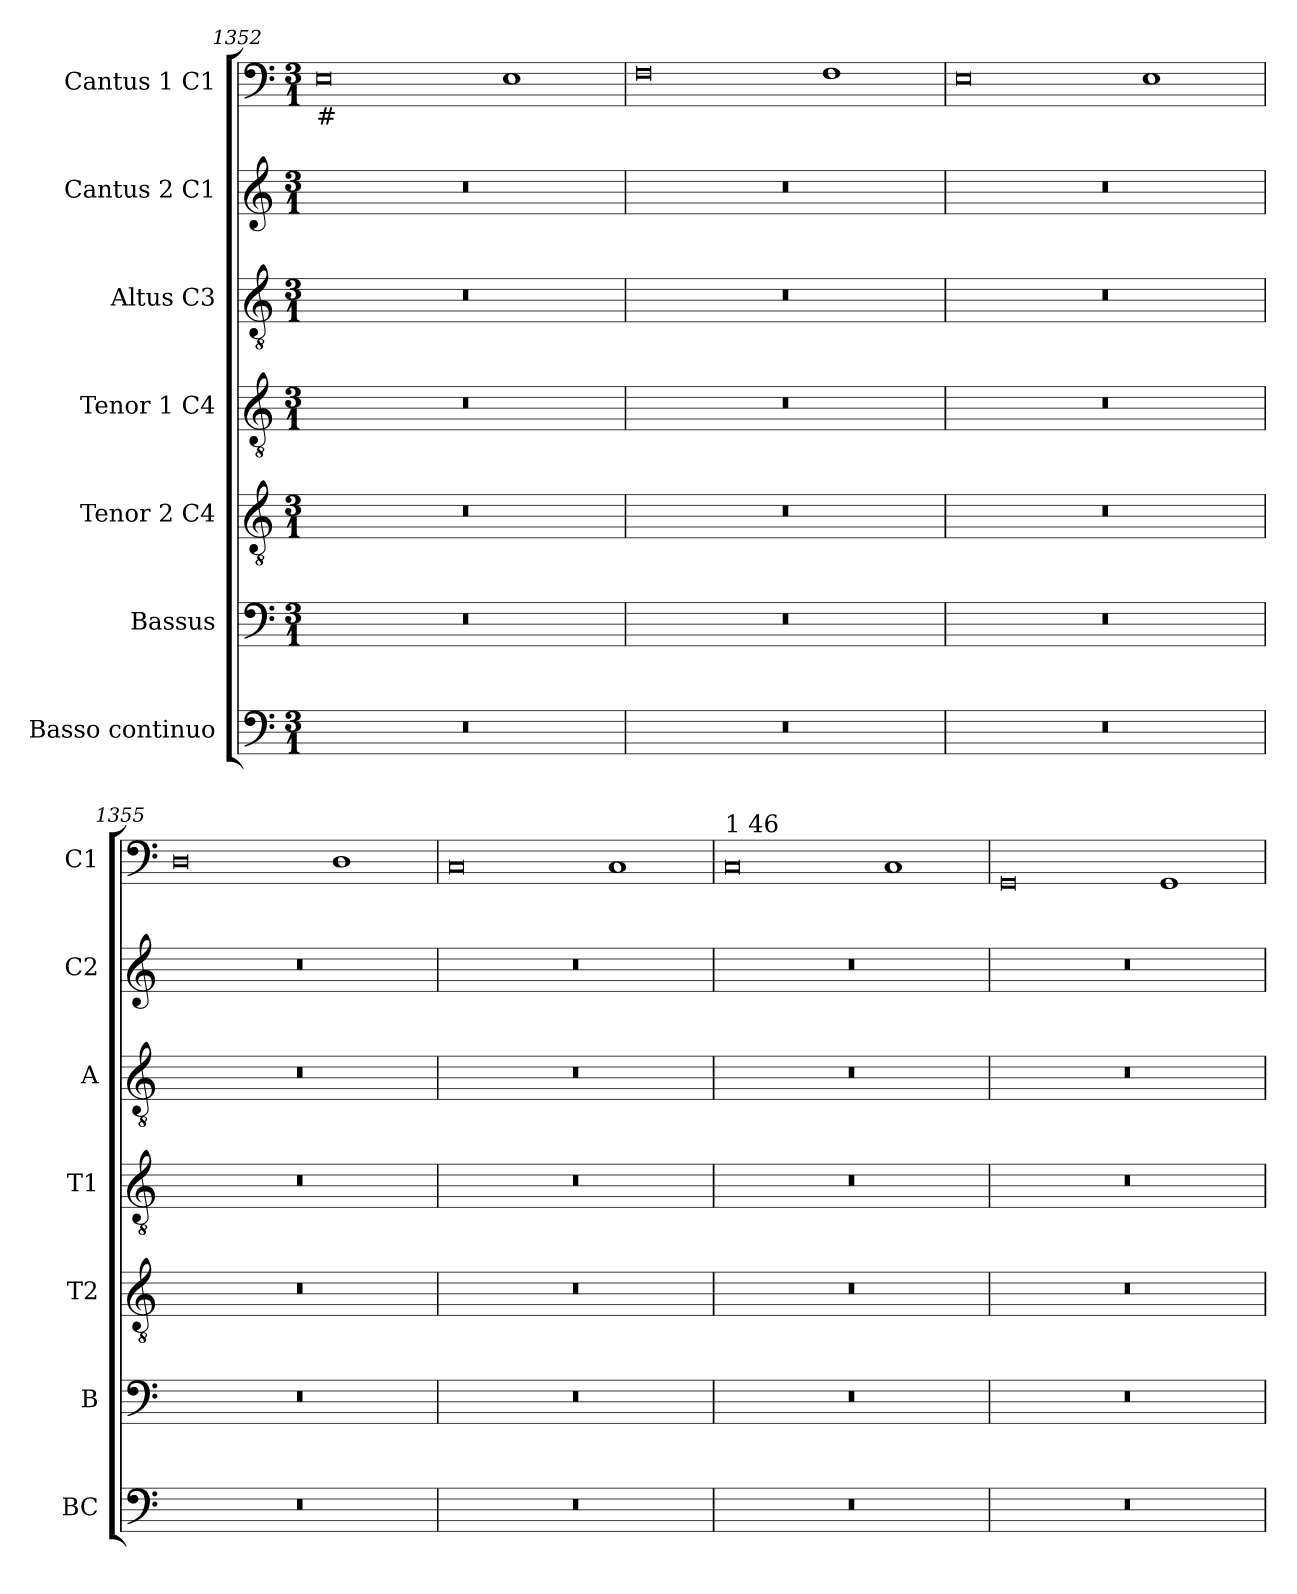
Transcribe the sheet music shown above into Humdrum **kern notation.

**kern	**kern	**kern	**kern	**kern	**kern	**kern
*part7	*part6	*part5	*part4	*part3	*part2	*part1
*staff7	*staff6	*staff5	*staff4	*staff3	*staff2	*staff1
*I"Basso continuo	*I"Bassus	*I"Tenor 2 C4	*I"Tenor 1 C4	*I"Altus C3	*I"Cantus 2 C1	*I"Cantus 1 C1
*I'BC	*I'B	*I'T2	*I'T1	*I'A	*I'C2	*I'C1
*clefF4	*clefF4	*clefGv2	*clefGv2	*clefGv2	*clefG2	*clefF4
*ITrd7c12	*	*	*	*	*	*
*k[]	*k[]	*k[]	*k[]	*k[]	*k[]	*k[]
*C:	*C:	*C:	*C:	*C:	*C:	*C:
*M3/1	*M3/1	*M3/1	*M3/1	*M3/1	*M3/1	*M3/1
=1352	=1352	=1352	=1352	=1352	=1352	=1352
!	!	!	!	!	!	!LO:TX:b:t=#
0.r	0.r	0.r	0.r	0.r	0.r	0E
.	.	.	.	.	.	1E
=1353	=1353	=1353	=1353	=1353	=1353	=1353
0.r	0.r	0.r	0.r	0.r	0.r	0F
.	.	.	.	.	.	1F
=1354	=1354	=1354	=1354	=1354	=1354	=1354
0.r	0.r	0.r	0.r	0.r	0.r	0E>
.	.	.	.	.	.	1E
=1355	=1355	=1355	=1355	=1355	=1355	=1355
0.r	0.r	0.r	0.r	0.r	0.r	0D
.	.	.	.	.	.	1D
=1356	=1356	=1356	=1356	=1356	=1356	=1356
0.r	0.r	0.r	0.r	0.r	0.r	0C
.	.	.	.	.	.	1C
!!LO:LB:g=z
=1357	=1357	=1357	=1357	=1357	=1357	=1357
!	!	!	!	!	!	!LO:TX:a:t=1 46
0.r	0.r	0.r	0.r	0.r	0.r	0C
.	.	.	.	.	.	1C
=1358	=1358	=1358	=1358	=1358	=1358	=1358
0.r	0.r	0.r	0.r	0.r	0.r	0GG
.	.	.	.	.	.	1GG
=	=	=	=	=	=	=
*-	*-	*-	*-	*-	*-	*-
